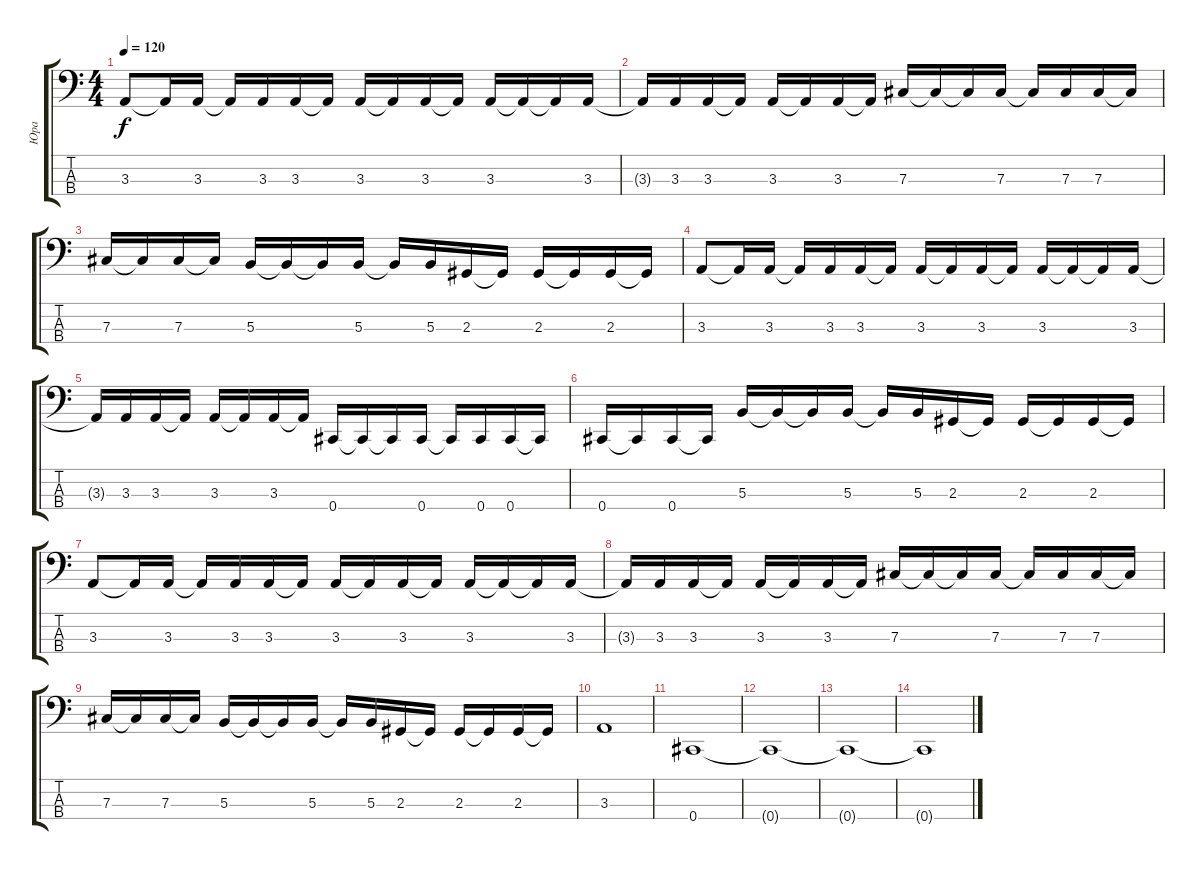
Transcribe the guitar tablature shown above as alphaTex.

\track ("Юра" "Юра") {instrument acousticbass}
\staff {score tabs}
\tuning (E2 B1 Gb1 Db1) {hide}
\ts (4 4)
\tempo 120
\clef f4
\ks c
3.3.8{dy f} 3.3{t}.16 3.3.16 3.3{t}.16 3.3.16 3.3.16 3.3{t}.16 3.3.16 3.3{t}.16 3.3.16 3.3{t}.16 3.3.16 3.3{t}.16 3.3{t}.16 3.3.16 |
3.3{t}.16 3.3.16 3.3.16 3.3{t}.16 3.3.16 3.3{t}.16 3.3.16 3.3{t}.16 7.3.16 7.3{t}.16 7.3{t}.16 7.3.16 7.3{t}.16 7.3.16 7.3.16 7.3{t}.16 |
7.3.16 7.3{t}.16 7.3.16 7.3{t}.16 5.3.16 5.3{t}.16 5.3{t}.16 5.3.16 5.3{t}.16 5.3.16 2.3.16 2.3{t}.16 2.3.16 2.3{t}.16 2.3.16 2.3{t}.16 |
3.3.8 3.3{t}.16 3.3.16 3.3{t}.16 3.3.16 3.3.16 3.3{t}.16 3.3.16 3.3{t}.16 3.3.16 3.3{t}.16 3.3.16 3.3{t}.16 3.3{t}.16 3.3.16 |
3.3{t}.16 3.3.16 3.3.16 3.3{t}.16 3.3.16 3.3{t}.16 3.3.16 3.3{t}.16 0.4.16 0.4{t}.16 0.4{t}.16 0.4.16 0.4{t}.16 0.4.16 0.4.16 0.4{t}.16 |
0.4.16 0.4{t}.16 0.4.16 0.4{t}.16 5.3.16 5.3{t}.16 5.3{t}.16 5.3.16 5.3{t}.16 5.3.16 2.3.16 2.3{t}.16 2.3.16 2.3{t}.16 2.3.16 2.3{t}.16 |
3.3.8 3.3{t}.16 3.3.16 3.3{t}.16 3.3.16 3.3.16 3.3{t}.16 3.3.16 3.3{t}.16 3.3.16 3.3{t}.16 3.3.16 3.3{t}.16 3.3{t}.16 3.3.16 |
3.3{t}.16 3.3.16 3.3.16 3.3{t}.16 3.3.16 3.3{t}.16 3.3.16 3.3{t}.16 7.3.16 7.3{t}.16 7.3{t}.16 7.3.16 7.3{t}.16 7.3.16 7.3.16 7.3{t}.16 |
7.3.16 7.3{t}.16 7.3.16 7.3{t}.16 5.3.16 5.3{t}.16 5.3{t}.16 5.3.16 5.3{t}.16 5.3.16 2.3.16 2.3{t}.16 2.3.16 2.3{t}.16 2.3.16 2.3{t}.16 |
3.3.1 |
0.4.1 |
0.4{t}.1 |
0.4{t}.1 |
0.4{t}.1
